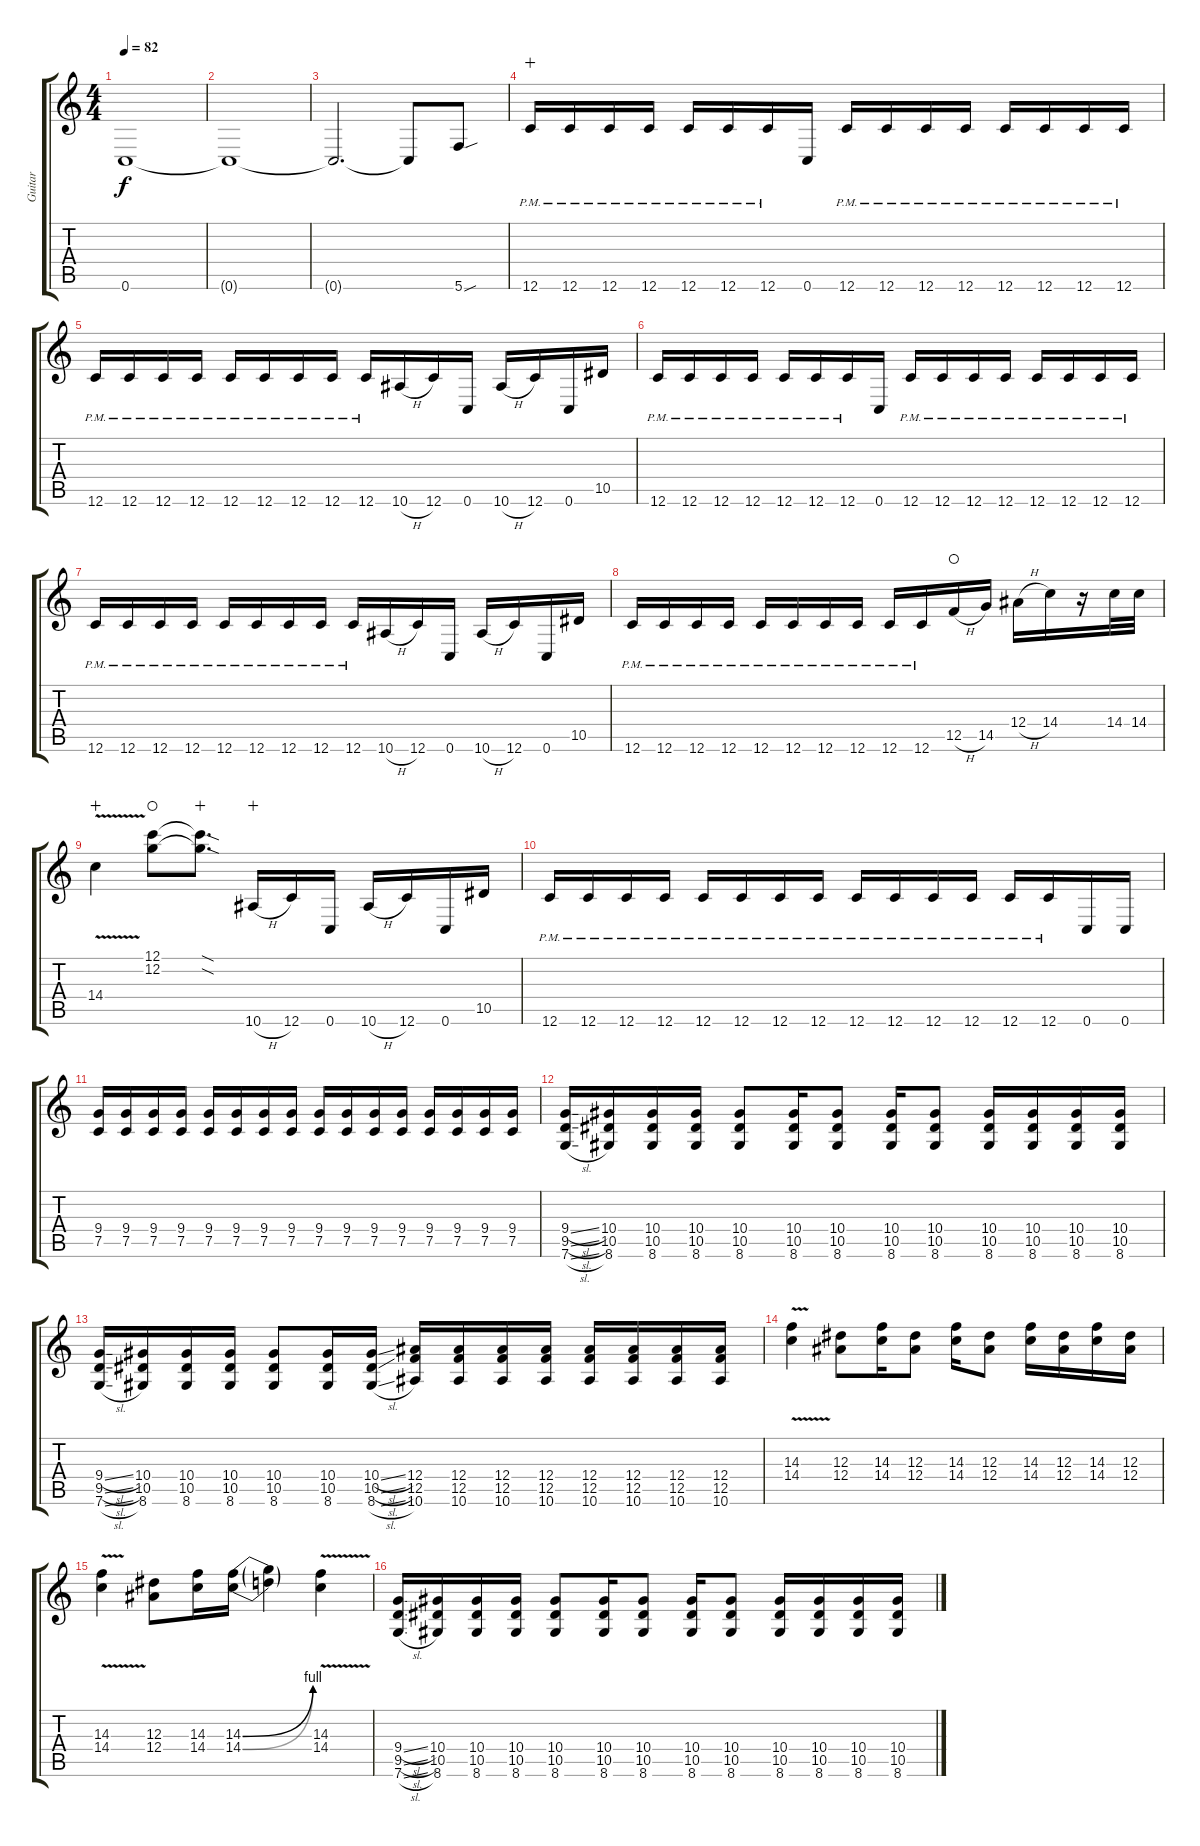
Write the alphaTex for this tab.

\track ("Guitar" "Guitar") {instrument distortionguitar}
\staff {score tabs}
\tuning (C4 G3 Eb3 Bb2 F2 C2) {hide}
\ts (4 4)
\tempo 82
\clef g2
\ks c
0.6{t}.1{dy f} |
0.6{t}.1 |
0.6{t}.2{d} 0.6{t}.8 5.6{sou}.8 |
12.6{pm}.16{wahc} 12.6{pm}.16 12.6{pm}.16 12.6{pm}.16 12.6{pm}.16 12.6{pm}.16 12.6{pm}.16 0.6.16 12.6{pm}.16 12.6{pm}.16 12.6{pm}.16 12.6{pm}.16 12.6{pm}.16 12.6{pm}.16 12.6{pm}.16 12.6{pm}.16 |
12.6{pm}.16 12.6{pm}.16 12.6{pm}.16 12.6{pm}.16 12.6{pm}.16 12.6{pm}.16 12.6{pm}.16 12.6{pm}.16 12.6{pm}.16 10.6{h}.16 12.6.16 0.6.16 10.6{h}.16 12.6.16 0.6.16 10.5.16 |
12.6{pm}.16 12.6{pm}.16 12.6{pm}.16 12.6{pm}.16 12.6{pm}.16 12.6{pm}.16 12.6{pm}.16 0.6.16 12.6{pm}.16 12.6{pm}.16 12.6{pm}.16 12.6{pm}.16 12.6{pm}.16 12.6{pm}.16 12.6{pm}.16 12.6{pm}.16 |
12.6{pm}.16 12.6{pm}.16 12.6{pm}.16 12.6{pm}.16 12.6{pm}.16 12.6{pm}.16 12.6{pm}.16 12.6{pm}.16 12.6{pm}.16 10.6{h}.16 12.6.16 0.6.16 10.6{h}.16 12.6.16 0.6.16 10.5.16 |
12.6{pm}.16 12.6{pm}.16 12.6{pm}.16 12.6{pm}.16 12.6{pm}.16 12.6{pm}.16 12.6{pm}.16 12.6{pm}.16 12.6{pm}.16 12.6{pm}.16 12.5{h}.16{waho} 14.5.16 12.4{h}.16 14.4.16 r.16 14.4.32 14.4.32 |
14.4{v}.4{wahc} (12.1 12.2).8{waho} (12.1{sod t} 12.2{sod t}).8{d wahc} 10.6{h}.16{wahc} 12.6.16 0.6.16 10.6{h}.16 12.6.16 0.6.16 10.5.16 |
12.6{pm}.16 12.6{pm}.16 12.6{pm}.16 12.6{pm}.16 12.6{pm}.16 12.6{pm}.16 12.6{pm}.16 12.6{pm}.16 12.6{pm}.16 12.6{pm}.16 12.6{pm}.16 12.6{pm}.16 12.6{pm}.16 12.6{pm}.16 0.6.16 0.6.16 |
(9.4 7.5).16 (9.4 7.5).16 (9.4 7.5).16 (9.4 7.5).16 (9.4 7.5).16 (9.4 7.5).16 (9.4 7.5).16 (9.4 7.5).16 (9.4 7.5).16 (9.4 7.5).16 (9.4 7.5).16 (9.4 7.5).16 (9.4 7.5).16 (9.4 7.5).16 (9.4 7.5).16 (9.4 7.5).16 |
(9.4{sl} 9.5{sl} 7.6{sl}).16 (10.4 10.5 8.6).16 (10.4 10.5 8.6).16 (10.4 10.5 8.6).16 (10.4 10.5 8.6).8 (10.4 10.5 8.6).16 (10.4 10.5 8.6).8 (10.4 10.5 8.6).16 (10.4 10.5 8.6).8 (10.4 10.5 8.6).16 (10.4 10.5 8.6).16 (10.4 10.5 8.6).16 (10.4 10.5 8.6).16 |
(9.4{sl} 9.5{sl} 7.6{sl}).16 (10.4 10.5 8.6).16 (10.4 10.5 8.6).16 (10.4 10.5 8.6).16 (10.4 10.5 8.6).8 (10.4 10.5 8.6).16 (10.4{sl} 10.5{sl} 8.6{sl}).16 (12.4 12.5 10.6).16 (12.4 12.5 10.6).16 (12.4 12.5 10.6).16 (12.4 12.5 10.6).16 (12.4 12.5 10.6).16 (12.4 12.5 10.6).16 (12.4 12.5 10.6).16 (12.4 12.5 10.6).16 |
(14.3{v} 14.4{v}).4 (12.3 12.4).8 (14.3 14.4).16 (12.3 12.4).8 (14.3 14.4).16 (12.3 12.4).8 (14.3 14.4).16 (12.3 12.4).16 (14.3 14.4).16 (12.3 12.4).16 |
(14.3{v} 14.4{v}).4 (12.3 12.4).8 (14.3 14.4).16 (14.3{be (bend 0 0 60 4)} 14.4{be (bend 0 0 60 4)}).16 (14.3{t} 14.4{t}).4 (14.3{v} 14.4{v}).4 |
(9.4{sl} 9.5{sl} 7.6{sl}).16 (10.4 10.5 8.6).16 (10.4 10.5 8.6).16 (10.4 10.5 8.6).16 (10.4 10.5 8.6).8 (10.4 10.5 8.6).16 (10.4 10.5 8.6).8 (10.4 10.5 8.6).16 (10.4 10.5 8.6).8 (10.4 10.5 8.6).16 (10.4 10.5 8.6).16 (10.4 10.5 8.6).16 (10.4 10.5 8.6).16
